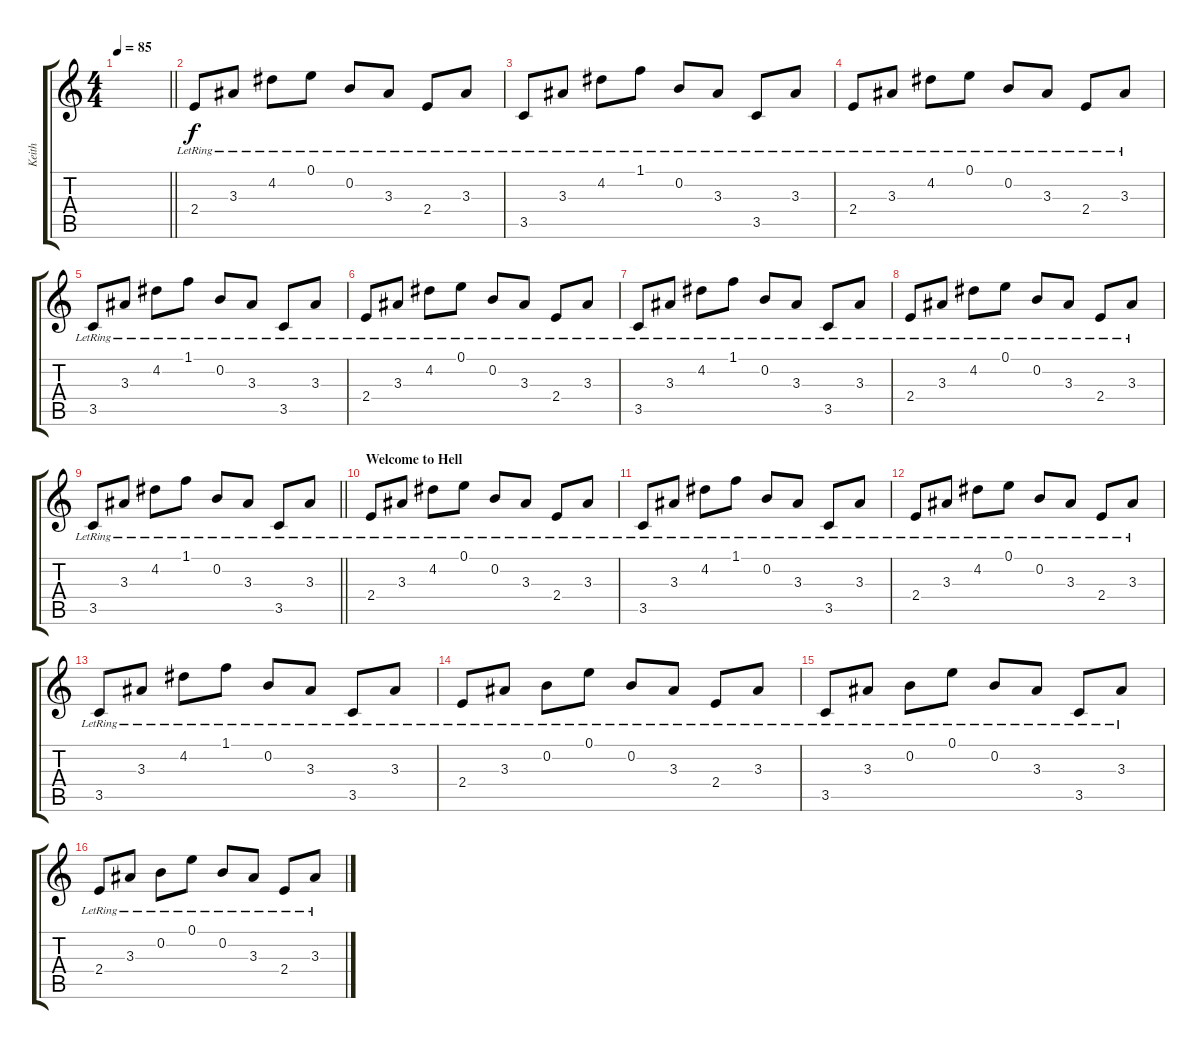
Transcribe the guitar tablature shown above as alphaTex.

\track ("Keith" "Keith") {instrument electricguitarclean}
\staff {score tabs}
\tuning (E4 B3 G3 D3 A2 D2) {hide}
\ts (4 4)
\tempo 85
\clef g2
\barLineRight lightlight
\ks c
|
2.4{lr}.8{instrument electricguitarclean} 3.3{lr}.8 4.2{lr}.8 0.1{lr}.8 0.2{lr}.8 3.3{lr}.8 2.4{lr}.8 3.3{lr}.8 |
3.5{lr}.8 3.3{lr}.8 4.2{lr}.8 1.1{lr}.8 0.2{lr}.8 3.3{lr}.8 3.5{lr}.8 3.3{lr}.8 |
2.4{lr}.8 3.3{lr}.8 4.2{lr}.8 0.1{lr}.8 0.2{lr}.8 3.3{lr}.8 2.4{lr}.8 3.3{lr}.8 |
3.5{lr}.8 3.3{lr}.8 4.2{lr}.8 1.1{lr}.8 0.2{lr}.8 3.3{lr}.8 3.5{lr}.8 3.3{lr}.8 |
2.4{lr}.8 3.3{lr}.8 4.2{lr}.8 0.1{lr}.8 0.2{lr}.8 3.3{lr}.8 2.4{lr}.8 3.3{lr}.8 |
3.5{lr}.8 3.3{lr}.8 4.2{lr}.8 1.1{lr}.8 0.2{lr}.8 3.3{lr}.8 3.5{lr}.8 3.3{lr}.8 |
2.4{lr}.8 3.3{lr}.8 4.2{lr}.8 0.1{lr}.8 0.2{lr}.8 3.3{lr}.8 2.4{lr}.8 3.3{lr}.8 |
\barLineRight lightlight
3.5{lr}.8 3.3{lr}.8 4.2{lr}.8 1.1{lr}.8 0.2{lr}.8 3.3{lr}.8 3.5{lr}.8 3.3{lr}.8 |
\section ("" "Welcome to Hell")
2.4{lr}.8 3.3{lr}.8 4.2{lr}.8 0.1{lr}.8 0.2{lr}.8 3.3{lr}.8 2.4{lr}.8 3.3{lr}.8 |
3.5{lr}.8 3.3{lr}.8 4.2{lr}.8 1.1{lr}.8 0.2{lr}.8 3.3{lr}.8 3.5{lr}.8 3.3{lr}.8 |
2.4{lr}.8 3.3{lr}.8 4.2{lr}.8 0.1{lr}.8 0.2{lr}.8 3.3{lr}.8 2.4{lr}.8 3.3{lr}.8 |
3.5{lr}.8 3.3{lr}.8 4.2{lr}.8 1.1{lr}.8 0.2{lr}.8 3.3{lr}.8 3.5{lr}.8 3.3{lr}.8 |
2.4{lr}.8 3.3{lr}.8 0.2{lr}.8 0.1{lr}.8 0.2{lr}.8 3.3{lr}.8 2.4{lr}.8 3.3{lr}.8 |
3.5{lr}.8 3.3{lr}.8 0.2{lr}.8 0.1{lr}.8 0.2{lr}.8 3.3{lr}.8 3.5{lr}.8 3.3{lr}.8 |
2.4{lr}.8 3.3{lr}.8 0.2{lr}.8 0.1{lr}.8 0.2{lr}.8 3.3{lr}.8 2.4{lr}.8 3.3{lr}.8
